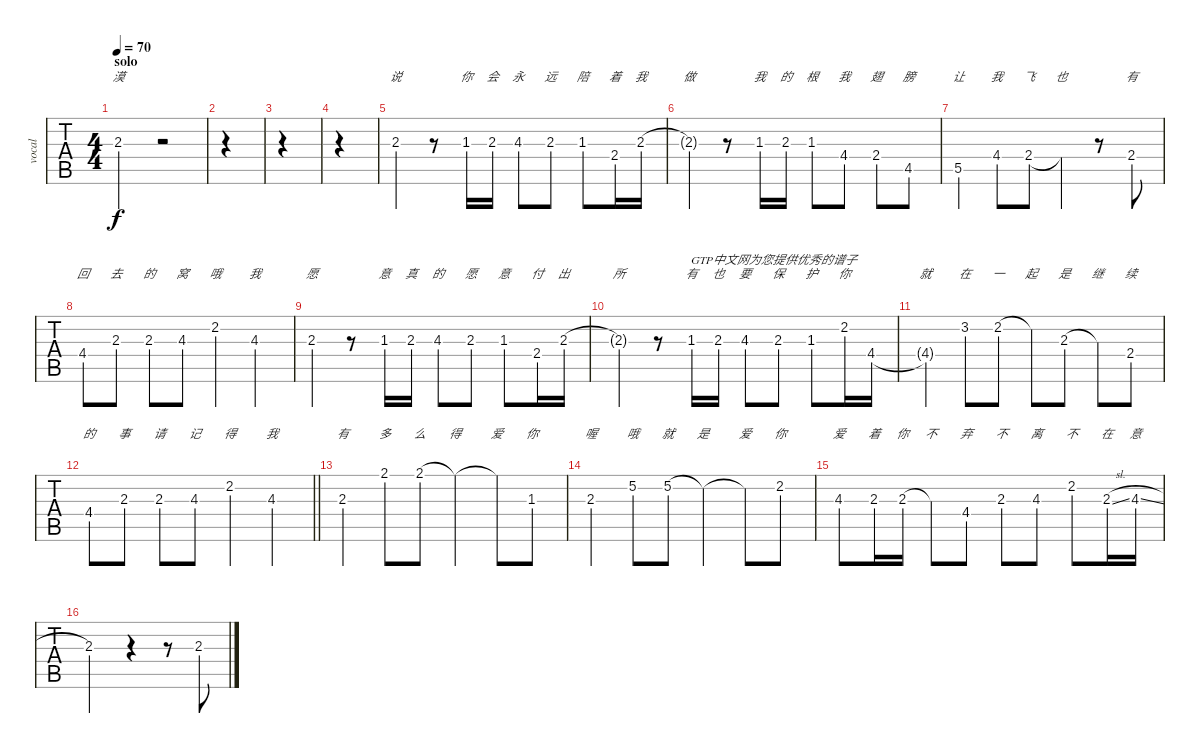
\track ("vocal" "vocal") {instrument brightacousticpiano}
\staff {tabs}
\tuning (E4 B3 G3 D3 A2 E2) {hide}
\ts (4 4)
\section ("" "solo")
\tempo 70
\clef g2
\ks c
2.3.2{lyrics (0 "漠") lyrics (1 "") lyrics (2 "") lyrics (3 "") lyrics (4 "") dy f} r.2 |
|
|
|
2.3.4{lyrics (0 "说") lyrics (1 "") lyrics (2 "") lyrics (3 "") lyrics (4 "")} r.8 1.3.16{lyrics (0 "你") lyrics (1 "") lyrics (2 "") lyrics (3 "") lyrics (4 "")} 2.3.16{lyrics (0 "会") lyrics (1 "") lyrics (2 "") lyrics (3 "") lyrics (4 "")} 4.3.8{lyrics (0 "永") lyrics (1 "") lyrics (2 "") lyrics (3 "") lyrics (4 "")} 2.3.8{lyrics (0 "远") lyrics (1 "") lyrics (2 "") lyrics (3 "") lyrics (4 "")} 1.3.8{lyrics (0 "陪") lyrics (1 "") lyrics (2 "") lyrics (3 "") lyrics (4 "")} 2.4.16{lyrics (0 "着") lyrics (1 "") lyrics (2 "") lyrics (3 "") lyrics (4 "")} 2.3.16{lyrics (0 "我") lyrics (1 "") lyrics (2 "") lyrics (3 "") lyrics (4 "")} |
2.3{t}.4{lyrics (0 "做") lyrics (1 "") lyrics (2 "") lyrics (3 "") lyrics (4 "")} r.8 1.3.16{lyrics (0 "我") lyrics (1 "") lyrics (2 "") lyrics (3 "") lyrics (4 "")} 2.3.16{lyrics (0 "的") lyrics (1 "") lyrics (2 "") lyrics (3 "") lyrics (4 "")} 1.3.8{lyrics (0 "根") lyrics (1 "") lyrics (2 "") lyrics (3 "") lyrics (4 "")} 4.4.8{lyrics (0 "我") lyrics (1 "") lyrics (2 "") lyrics (3 "") lyrics (4 "")} 2.4.8{lyrics (0 "翅") lyrics (1 "") lyrics (2 "") lyrics (3 "") lyrics (4 "")} 4.5.8{lyrics (0 "膀") lyrics (1 "") lyrics (2 "") lyrics (3 "") lyrics (4 "")} |
5.5.4{lyrics (0 "让") lyrics (1 "") lyrics (2 "") lyrics (3 "") lyrics (4 "")} 4.4.8{lyrics (0 "我") lyrics (1 "") lyrics (2 "") lyrics (3 "") lyrics (4 "")} 2.4.8{lyrics (0 "飞") lyrics (1 "") lyrics (2 "") lyrics (3 "") lyrics (4 "")} 2.4{t}.4{lyrics (0 "也") lyrics (1 "") lyrics (2 "") lyrics (3 "") lyrics (4 "")} r.8 2.4.8{lyrics (0 "有") lyrics (1 "") lyrics (2 "") lyrics (3 "") lyrics (4 "")} |
4.4.8{lyrics (0 "回") lyrics (1 "") lyrics (2 "") lyrics (3 "") lyrics (4 "")} 2.3.8{lyrics (0 "去") lyrics (1 "") lyrics (2 "") lyrics (3 "") lyrics (4 "")} 2.3.8{lyrics (0 "的") lyrics (1 "") lyrics (2 "") lyrics (3 "") lyrics (4 "")} 4.3.8{lyrics (0 "窝") lyrics (1 "") lyrics (2 "") lyrics (3 "") lyrics (4 "")} 2.2.4{lyrics (0 "哦") lyrics (1 "") lyrics (2 "") lyrics (3 "") lyrics (4 "")} 4.3.4{lyrics (0 "我") lyrics (1 "") lyrics (2 "") lyrics (3 "") lyrics (4 "")} |
2.3.4{lyrics (0 "愿") lyrics (1 "") lyrics (2 "") lyrics (3 "") lyrics (4 "")} r.8 1.3.16{lyrics (0 "意") lyrics (1 "") lyrics (2 "") lyrics (3 "") lyrics (4 "")} 2.3.16{lyrics (0 "真") lyrics (1 "") lyrics (2 "") lyrics (3 "") lyrics (4 "")} 4.3.8{lyrics (0 "的") lyrics (1 "") lyrics (2 "") lyrics (3 "") lyrics (4 "")} 2.3.8{lyrics (0 "愿") lyrics (1 "") lyrics (2 "") lyrics (3 "") lyrics (4 "")} 1.3.8{lyrics (0 "意") lyrics (1 "") lyrics (2 "") lyrics (3 "") lyrics (4 "")} 2.4.16{lyrics (0 "付") lyrics (1 "") lyrics (2 "") lyrics (3 "") lyrics (4 "")} 2.3.16{lyrics (0 "出") lyrics (1 "") lyrics (2 "") lyrics (3 "") lyrics (4 "")} |
2.3{t}.4{lyrics (0 "所") lyrics (1 "") lyrics (2 "") lyrics (3 "") lyrics (4 "")} r.8 1.3.16{txt "GTP中文网为您提供优秀的谱子" lyrics (0 "有") lyrics (1 "") lyrics (2 "") lyrics (3 "") lyrics (4 "")} 2.3.16{lyrics (0 "也") lyrics (1 "") lyrics (2 "") lyrics (3 "") lyrics (4 "")} 4.3.8{lyrics (0 "要") lyrics (1 "") lyrics (2 "") lyrics (3 "") lyrics (4 "")} 2.3.8{lyrics (0 "保") lyrics (1 "") lyrics (2 "") lyrics (3 "") lyrics (4 "")} 1.3.8{lyrics (0 "护") lyrics (1 "") lyrics (2 "") lyrics (3 "") lyrics (4 "")} 2.2.16{lyrics (0 "你") lyrics (1 "") lyrics (2 "") lyrics (3 "") lyrics (4 "")} 4.4.16{lyrics (0 "") lyrics (1 "") lyrics (2 "") lyrics (3 "") lyrics (4 "")} |
4.4{t}.4{lyrics (0 "就") lyrics (1 "") lyrics (2 "") lyrics (3 "") lyrics (4 "")} 3.2.8{lyrics (0 "在") lyrics (1 "") lyrics (2 "") lyrics (3 "") lyrics (4 "")} 2.2.8{lyrics (0 "一") lyrics (1 "") lyrics (2 "") lyrics (3 "") lyrics (4 "")} 2.2{t}.8{lyrics (0 "起") lyrics (1 "") lyrics (2 "") lyrics (3 "") lyrics (4 "")} 2.3.8{lyrics (0 "是") lyrics (1 "") lyrics (2 "") lyrics (3 "") lyrics (4 "")} 2.3{t}.8{lyrics (0 "继") lyrics (1 "") lyrics (2 "") lyrics (3 "") lyrics (4 "")} 2.4.8{lyrics (0 "续") lyrics (1 "") lyrics (2 "") lyrics (3 "") lyrics (4 "")} |
\barLineRight lightlight
4.4.8{lyrics (0 "的") lyrics (1 "") lyrics (2 "") lyrics (3 "") lyrics (4 "")} 2.3.8{lyrics (0 "事") lyrics (1 "") lyrics (2 "") lyrics (3 "") lyrics (4 "")} 2.3.8{lyrics (0 "请") lyrics (1 "") lyrics (2 "") lyrics (3 "") lyrics (4 "")} 4.3.8{lyrics (0 "记") lyrics (1 "") lyrics (2 "") lyrics (3 "") lyrics (4 "")} 2.2.4{lyrics (0 "得") lyrics (1 "") lyrics (2 "") lyrics (3 "") lyrics (4 "")} 4.3.4{lyrics (0 "我") lyrics (1 "") lyrics (2 "") lyrics (3 "") lyrics (4 "")} |
2.3.4{lyrics (0 "有") lyrics (1 "") lyrics (2 "") lyrics (3 "") lyrics (4 "")} 2.1.8{lyrics (0 "多") lyrics (1 "") lyrics (2 "") lyrics (3 "") lyrics (4 "")} 2.1.8{lyrics (0 "么") lyrics (1 "") lyrics (2 "") lyrics (3 "") lyrics (4 "")} 2.1{t}.4{lyrics (0 "得") lyrics (1 "") lyrics (2 "") lyrics (3 "") lyrics (4 "")} 2.1{t}.8{lyrics (0 "爱") lyrics (1 "") lyrics (2 "") lyrics (3 "") lyrics (4 "")} 1.3.8{lyrics (0 "你") lyrics (1 "") lyrics (2 "") lyrics (3 "") lyrics (4 "")} |
2.3.4{lyrics (0 "喔") lyrics (1 "") lyrics (2 "") lyrics (3 "") lyrics (4 "")} 5.2.8{lyrics (0 "哦") lyrics (1 "") lyrics (2 "") lyrics (3 "") lyrics (4 "")} 5.2.8{lyrics (0 "就") lyrics (1 "") lyrics (2 "") lyrics (3 "") lyrics (4 "")} 5.2{t}.4{lyrics (0 "是") lyrics (1 "") lyrics (2 "") lyrics (3 "") lyrics (4 "")} 5.2{t}.8{lyrics (0 "爱") lyrics (1 "") lyrics (2 "") lyrics (3 "") lyrics (4 "")} 2.2.8{lyrics (0 "你") lyrics (1 "") lyrics (2 "") lyrics (3 "") lyrics (4 "")} |
4.3.8{lyrics (0 "爱") lyrics (1 "") lyrics (2 "") lyrics (3 "") lyrics (4 "")} 2.3.16{lyrics (0 "着") lyrics (1 "") lyrics (2 "") lyrics (3 "") lyrics (4 "")} 2.3.16{lyrics (0 "你") lyrics (1 "") lyrics (2 "") lyrics (3 "") lyrics (4 "")} 2.3{t}.8{lyrics (0 "不") lyrics (1 "") lyrics (2 "") lyrics (3 "") lyrics (4 "")} 4.4.8{lyrics (0 "弃") lyrics (1 "") lyrics (2 "") lyrics (3 "") lyrics (4 "")} 2.3.8{lyrics (0 "不") lyrics (1 "") lyrics (2 "") lyrics (3 "") lyrics (4 "")} 4.3.8{lyrics (0 "离") lyrics (1 "") lyrics (2 "") lyrics (3 "") lyrics (4 "")} 2.2.8{lyrics (0 "不") lyrics (1 "") lyrics (2 "") lyrics (3 "") lyrics (4 "")} 2.3{sl}.16{lyrics (0 "在") lyrics (1 "") lyrics (2 "") lyrics (3 "") lyrics (4 "")} 4.3{sl}.16{lyrics (0 "意") lyrics (1 "") lyrics (2 "") lyrics (3 "") lyrics (4 "")} |
2.3.2{lyrics (0 "") lyrics (1 "") lyrics (2 "") lyrics (3 "") lyrics (4 "")} r.4 r.8 2.3.8{lyrics (0 "") lyrics (1 "") lyrics (2 "") lyrics (3 "") lyrics (4 "")}
